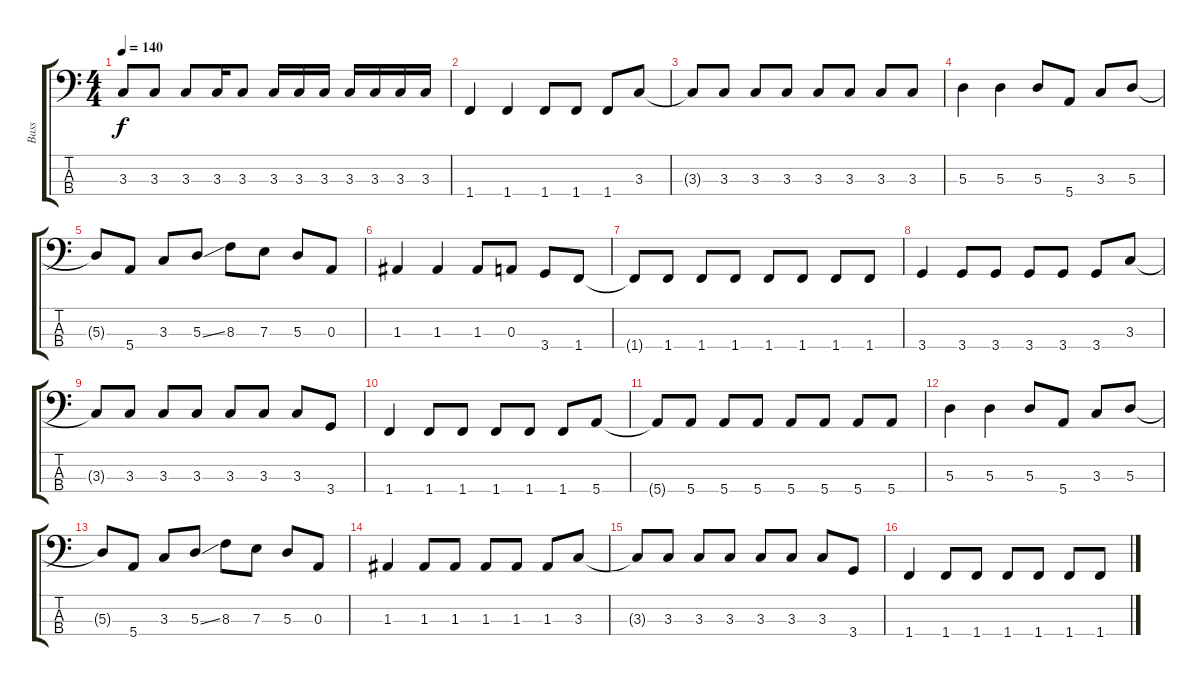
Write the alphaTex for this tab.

\track ("Bass" "Bass") {instrument electricbasspick}
\staff {score tabs}
\tuning (G2 D2 A1 E1) {hide}
\ts (4 4)
\tempo 140
\clef f4
\ks c
3.3.8{dy f} 3.3.8 3.3.8 3.3.16 3.3.8 3.3.16 3.3.16 3.3.16 3.3.16 3.3.16 3.3.16 3.3.16 |
1.4.4 1.4.4 1.4.8 1.4.8 1.4.8 3.3.8 |
3.3{t}.8 3.3.8 3.3.8 3.3.8 3.3.8 3.3.8 3.3.8 3.3.8 |
5.3.4 5.3.4 5.3.8 5.4.8 3.3.8 5.3.8 |
5.3{t}.8 5.4.8 3.3.8 5.3{ss}.8 8.3.8 7.3.8 5.3.8 0.3.8 |
1.3.4 1.3.4 1.3.8 0.3.8 3.4.8 1.4.8 |
1.4{t}.8 1.4.8 1.4.8 1.4.8 1.4.8 1.4.8 1.4.8 1.4.8 |
3.4.4 3.4.8 3.4.8 3.4.8 3.4.8 3.4.8 3.3.8 |
3.3{t}.8 3.3.8 3.3.8 3.3.8 3.3.8 3.3.8 3.3.8 3.4.8 |
1.4.4 1.4.8 1.4.8 1.4.8 1.4.8 1.4.8 5.4.8 |
5.4{t}.8 5.4.8 5.4.8 5.4.8 5.4.8 5.4.8 5.4.8 5.4.8 |
5.3.4 5.3.4 5.3.8 5.4.8 3.3.8 5.3.8 |
5.3{t}.8 5.4.8 3.3.8 5.3{ss}.8 8.3.8 7.3.8 5.3.8 0.3.8 |
1.3.4 1.3.8 1.3.8 1.3.8 1.3.8 1.3.8 3.3.8 |
3.3{t}.8 3.3.8 3.3.8 3.3.8 3.3.8 3.3.8 3.3.8 3.4.8 |
1.4.4 1.4.8 1.4.8 1.4.8 1.4.8 1.4.8 1.4.8
